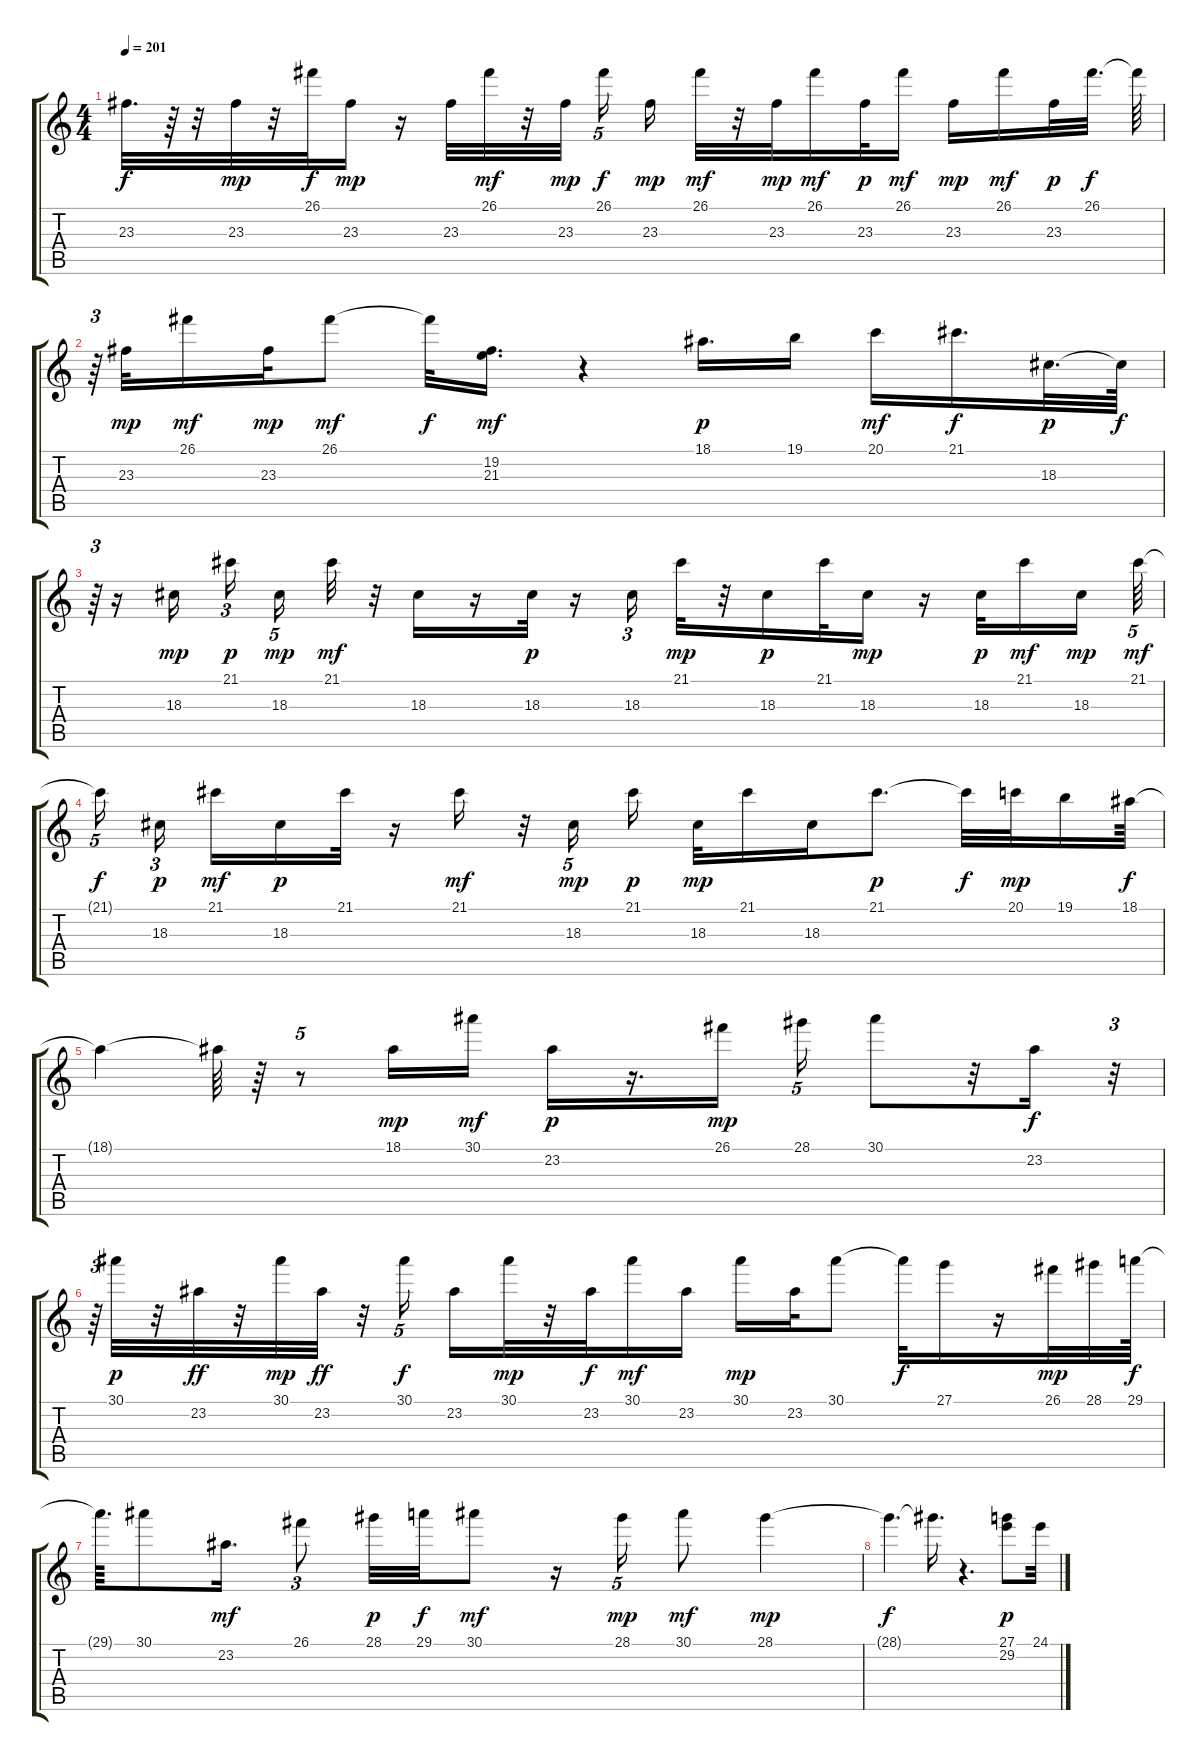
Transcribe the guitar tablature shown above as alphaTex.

\track "" {instrument acousticgrandpiano}
\staff {score tabs}
\tuning (E4 B3 G3 D3 A2 E2) {hide}
\ts (4 4)
\tempo 201
\clef g2
\ks c
23.3{t}.32{d dy f} r.64 r.32 23.3.32{dy mp} r.32 26.1.32{dy f} 23.3.16{dy mp} r.16 23.3.32 26.1.32{dy mf} r.32 23.3.32{dy mp} 26.1.16{tu (5 4) dy f} 23.3.16{dy mp} 26.1.32{dy mf} r.32 23.3.32{dy mp} 26.1.16{dy mf} 23.3.32{dy p} 26.1.16{dy mf} 23.3.16{dy mp} 26.1.16{dy mf} 23.3.32{dy p} 26.1.32{d dy f} 26.1{t}.64 |
r.64{tu (3 2)} 23.3.32{dy mp} 26.1.16{dy mf} 23.3.32{dy mp} 26.1.8{dy mf} 26.1{t}.32{dy f} (19.2 21.3).16{d dy mf} r.4 18.1.16{d dy p} 19.1.16 20.1.16{dy mf} 21.1.16{d dy f} 18.3.32{d dy p} 18.3{t}.64{dy f} |
r.64{tu (3 2)} r.16 18.3.16{dy mp} 21.1.16{tu (3 2) dy p} 18.3.16{tu (5 4) dy mp} 21.1.32{dy mf} r.32 18.3.16 r.16 18.3.32{dy p} r.16 18.3.16{tu (3 2)} 21.1.32{dy mp} r.32 18.3.16{dy p} 21.1.32 18.3.16{dy mp} r.16 18.3.32{dy p} 21.1.16{dy mf} 18.3.16{dy mp} 21.1.64{tu (5 4) dy mf} |
21.1{t}.16{tu (5 4) dy f} 18.3.16{tu (3 2) dy p} 21.1.16{dy mf} 18.3.16{dy p} 21.1.32 r.16 21.1.16{dy mf} r.32 18.3.16{tu (5 4) dy mp} 21.1.16{dy p} 18.3.32{dy mp} 21.1.16 18.3.16 21.1.8{d dy p} 21.1{t}.32{dy f} 20.1.32{dy mp} 19.1.16 18.1.64{dy f} |
18.1{t}.4 18.1{t}.64 r.64 r.8{tu (5 4)} 18.1.16{dy mp} 30.1.16{dy mf} 23.2.16{dy p} r.16{d} 26.1.16{dy mp} 28.1.16{tu (5 4)} 30.1.8 r.32 23.2.16{dy f} r.32{tu (3 2)} |
r.64{tu (3 2)} 30.1.32{dy p} r.32 23.2.32{dy ff} r.32 30.1.32{dy mp} 23.2.32{dy ff} r.32 30.1.16{tu (5 4) dy f} 23.2.16 30.1.32{dy mp} r.32 23.2.32{dy f} 30.1.16{dy mf} 23.2.16 30.1.16{dy mp} 23.2.32 30.1.8 30.1{t}.32{dy f} 27.1.16 r.16 26.1.32{dy mp} 28.1.32 29.1.64{dy f} |
29.1{t}.64{d} 30.1.8 23.2.16{d dy mf} 26.1.8{tu (3 2)} 28.1.32{dy p} 29.1.32{dy f} 30.1.8{dy mf} r.16 28.1.16{tu (5 4) dy mp} 30.1.8{dy mf} 28.1.4{dy mp} |
28.1{t}.4{d dy f} 28.1{t}.16{d} r.4{d} (27.1 29.2).8{dy p} 24.1.32
